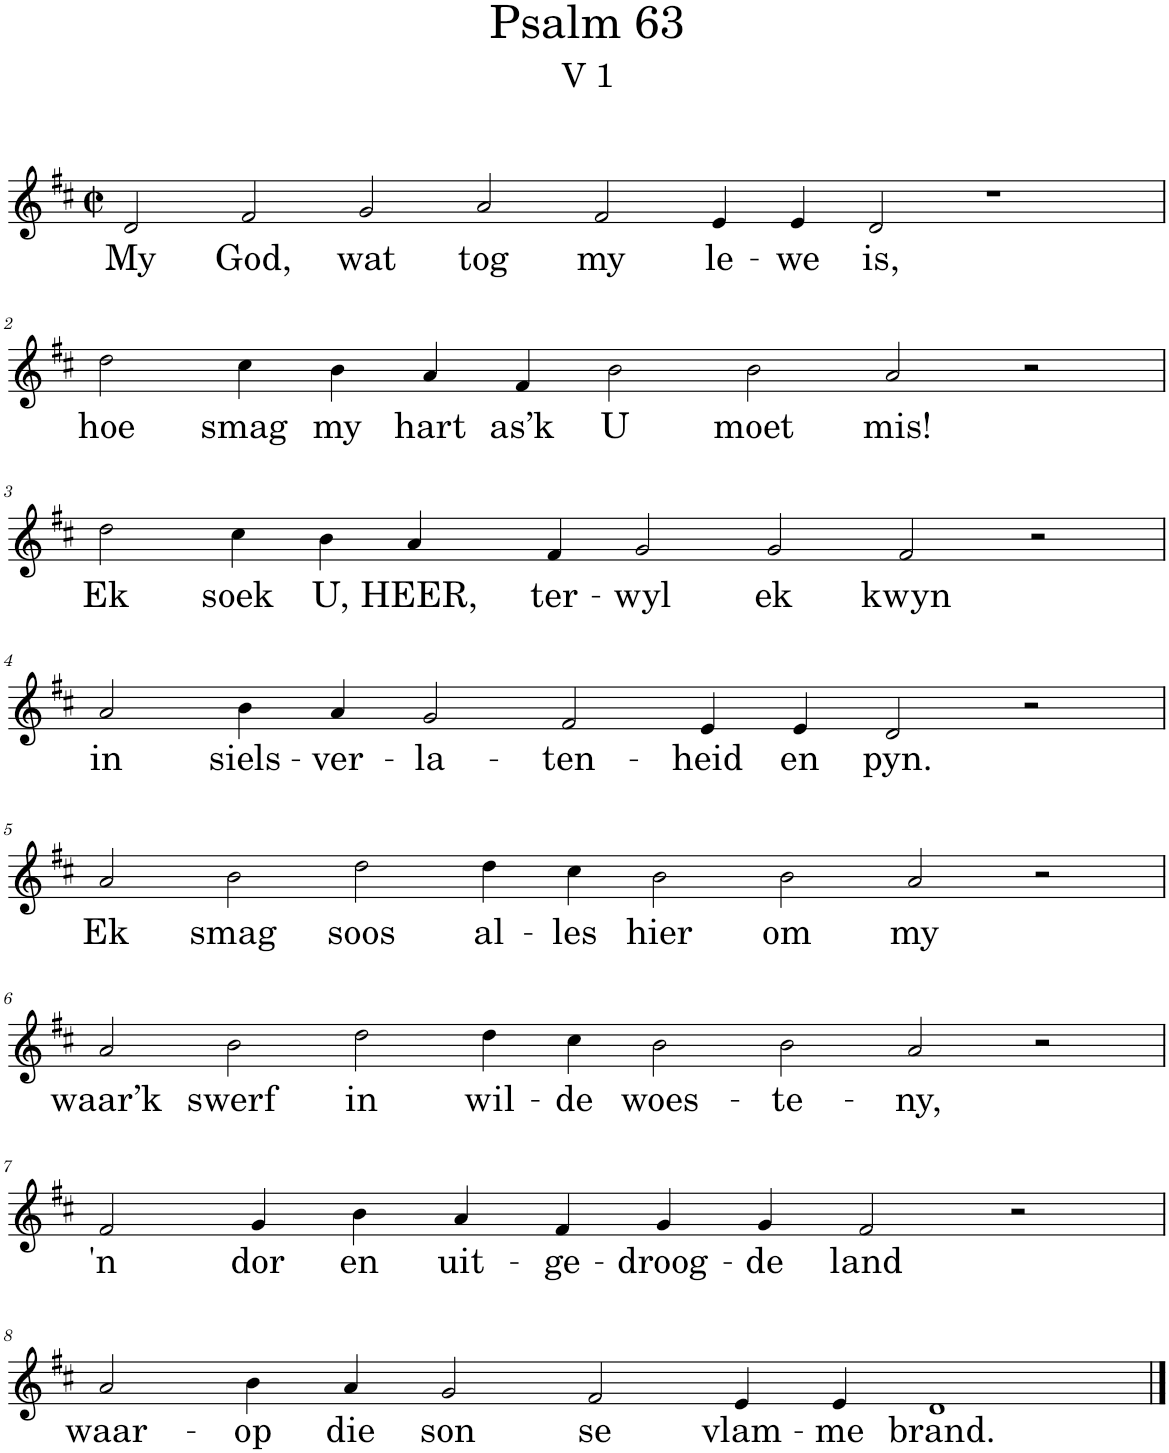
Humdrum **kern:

**kern	**text
*part1	*part1
*staff1	*staff1
*I"Violin	*
*I'Vln.	*
*clefG2	*
*k[f#c#]	*
*M2/2	*
*met(c|)	*
=1	=1
!	!LO:LY:b
2d/	My
!	!LO:LY:b
2f#/	God,
!	!LO:LY:b
2g/	wat
!	!LO:LY:b
2a/	tog
!	!LO:LY:b
2f#/	my
!	!LO:LY:b
4e/	le-
!	!LO:LY:b
4e/	-we
!	!LO:LY:b
2d/	is,
1r	.
!!LO:LB:g=z
=2	=2
!	!LO:LY:b
2dd\	hoe
!	!LO:LY:b
4cc#\	smag
!	!LO:LY:b
4b\	my
!	!LO:LY:b
4a/	hart
!	!LO:LY:b
4f#/	as’k
!	!LO:LY:b
2b\	U
!	!LO:LY:b
2b\	moet
!	!LO:LY:b
2a/	mis!
2r	.
!!LO:LB:g=z
=3	=3
!	!LO:LY:b
2dd\	Ek
!	!LO:LY:b
4cc#\	soek
!	!LO:LY:b
4b\	U,
!	!LO:LY:b
4a/	HEER,
!	!LO:LY:b
4f#/	ter-
!	!LO:LY:b
2g/	-wyl
!	!LO:LY:b
2g/	ek
!	!LO:LY:b
2f#/	kwyn
2r	.
!!LO:LB:g=z
=4	=4
!	!LO:LY:b
2a/	in
!	!LO:LY:b
4b\	siels-
!	!LO:LY:b
4a/	-ver-
!	!LO:LY:b
2g/	-la-
!	!LO:LY:b
2f#/	-ten-
!	!LO:LY:b
4e/	-heid
!	!LO:LY:b
4e/	en
!	!LO:LY:b
2d/	pyn.
2r	.
!!LO:LB:g=z
=5	=5
!	!LO:LY:b
2a/	Ek
!	!LO:LY:b
2b\	smag
!	!LO:LY:b
2dd\	soos
!	!LO:LY:b
4dd\	al-
!	!LO:LY:b
4cc#\	-les
!	!LO:LY:b
2b\	hier
!	!LO:LY:b
2b\	om
!	!LO:LY:b
2a/	my
2r	.
!!LO:LB:g=z
=6	=6
!	!LO:LY:b
2a/	waar’k
!	!LO:LY:b
2b\	swerf
!	!LO:LY:b
2dd\	in
!	!LO:LY:b
4dd\	wil-
!	!LO:LY:b
4cc#\	-de
!	!LO:LY:b
2b\	woes-
!	!LO:LY:b
2b\	-te-
!	!LO:LY:b
2a/	-ny,
2r	.
!!LO:LB:g=z
=7	=7
!	!LO:LY:b
2f#/	'n
!	!LO:LY:b
4g/	dor
!	!LO:LY:b
4b\	en
!	!LO:LY:b
4a/	uit-
!	!LO:LY:b
4f#/	-ge-
!	!LO:LY:b
4g/	-droog-
!	!LO:LY:b
4g/	-de
!	!LO:LY:b
2f#/	land
2r	.
!!LO:LB:g=z
=8	=8
!	!LO:LY:b
2a/	waar-
!	!LO:LY:b
4b\	-op
!	!LO:LY:b
4a/	die
!	!LO:LY:b
2g/	son
!	!LO:LY:b
2f#/	se
!	!LO:LY:b
4e/	vlam-
!	!LO:LY:b
4e/	-me
!	!LO:LY:b
1d	brand.
==	==
*-	*-
